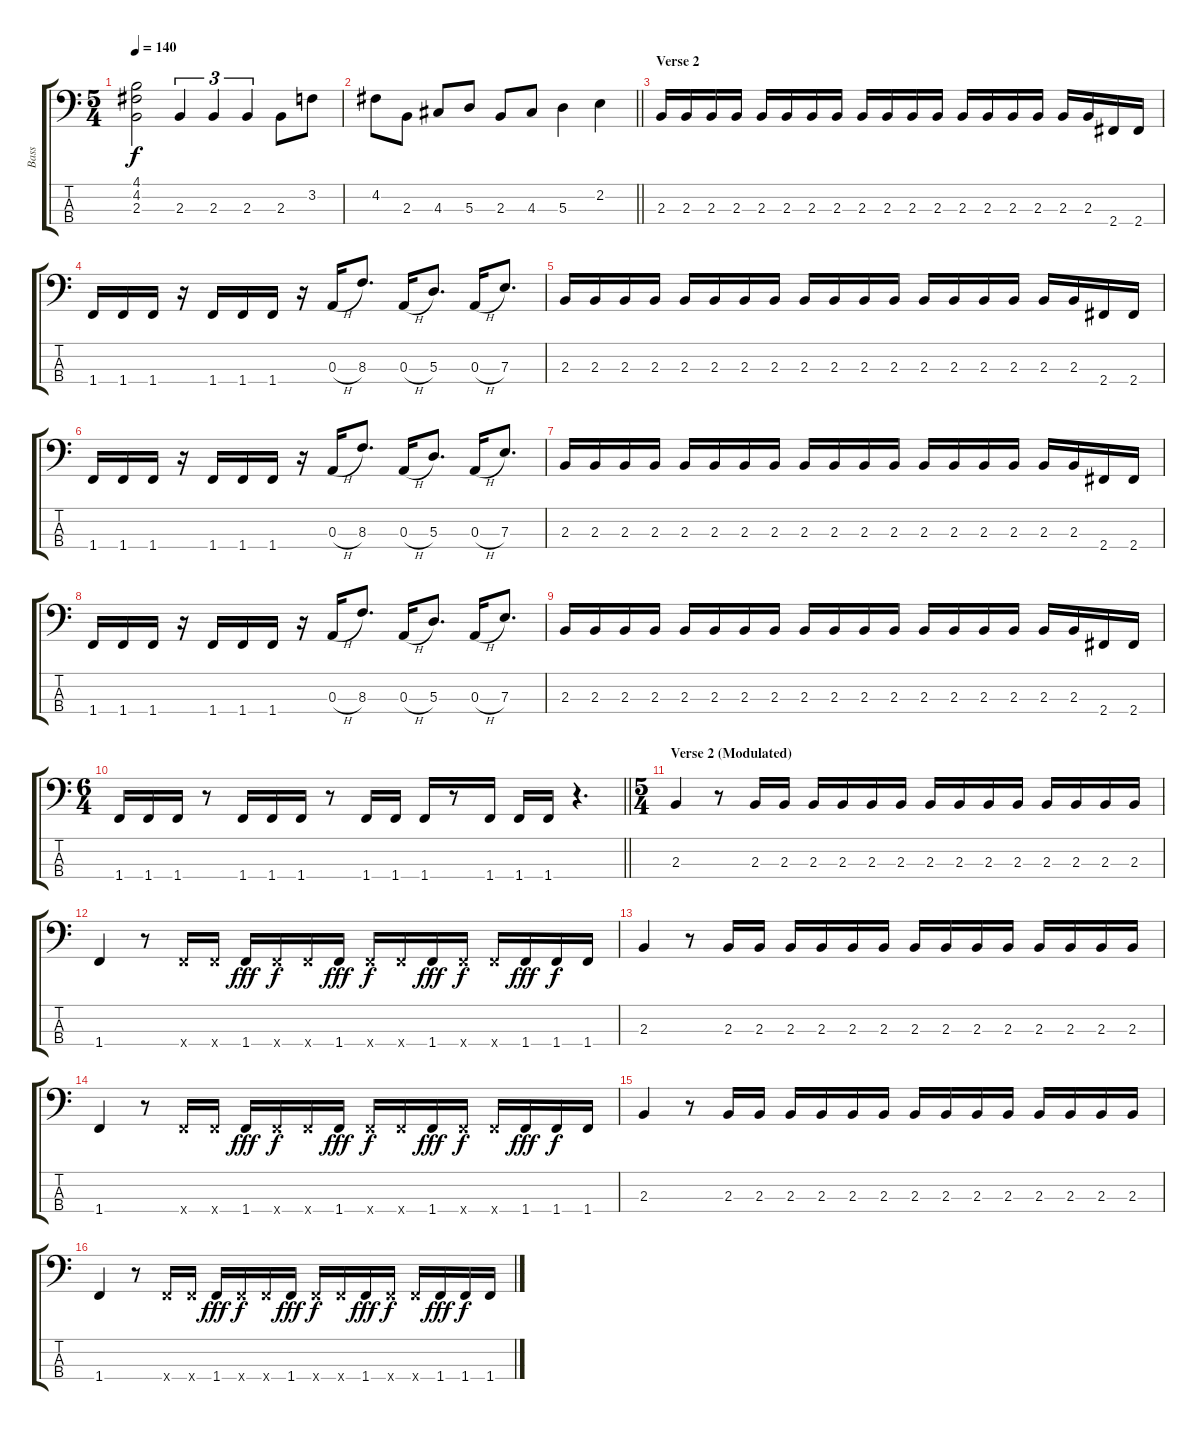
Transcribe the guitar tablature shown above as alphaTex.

\track ("Bass" "Bass") {instrument electricbassfinger}
\staff {score tabs}
\tuning (G2 D2 A1 E1) {hide}
\ts (5 4)
\tempo 140
\clef f4
\ks c
(4.1 4.2 2.3).2{dy f} 2.3.4{tu (3 2)} 2.3.4{tu (3 2)} 2.3.4{tu (3 2)} 2.3.8 3.2.8 |
\barLineRight lightlight
4.2.8 2.3.8 4.3.8 5.3.8 2.3.8 4.3.8 5.3.4 2.2.4 |
\section ("" "Verse 2")
2.3.16 2.3.16 2.3.16 2.3.16 2.3.16 2.3.16 2.3.16 2.3.16 2.3.16 2.3.16 2.3.16 2.3.16 2.3.16 2.3.16 2.3.16 2.3.16 2.3.16 2.3.16 2.4.16 2.4.16 |
1.4.16 1.4.16 1.4.16 r.16 1.4.16 1.4.16 1.4.16 r.16 0.3{h}.16 8.3.8{d} 0.3{h}.16 5.3.8{d} 0.3{h}.16 7.3.8{d} |
2.3.16 2.3.16 2.3.16 2.3.16 2.3.16 2.3.16 2.3.16 2.3.16 2.3.16 2.3.16 2.3.16 2.3.16 2.3.16 2.3.16 2.3.16 2.3.16 2.3.16 2.3.16 2.4.16 2.4.16 |
1.4.16 1.4.16 1.4.16 r.16 1.4.16 1.4.16 1.4.16 r.16 0.3{h}.16 8.3.8{d} 0.3{h}.16 5.3.8{d} 0.3{h}.16 7.3.8{d} |
2.3.16 2.3.16 2.3.16 2.3.16 2.3.16 2.3.16 2.3.16 2.3.16 2.3.16 2.3.16 2.3.16 2.3.16 2.3.16 2.3.16 2.3.16 2.3.16 2.3.16 2.3.16 2.4.16 2.4.16 |
1.4.16 1.4.16 1.4.16 r.16 1.4.16 1.4.16 1.4.16 r.16 0.3{h}.16 8.3.8{d} 0.3{h}.16 5.3.8{d} 0.3{h}.16 7.3.8{d} |
2.3.16 2.3.16 2.3.16 2.3.16 2.3.16 2.3.16 2.3.16 2.3.16 2.3.16 2.3.16 2.3.16 2.3.16 2.3.16 2.3.16 2.3.16 2.3.16 2.3.16 2.3.16 2.4.16 2.4.16 |
\ts (6 4)
\barLineRight lightlight
1.4.16 1.4.16 1.4.16 r.8 1.4.16 1.4.16 1.4.16 r.8 1.4.16 1.4.16 1.4.16 r.8 1.4.16 1.4.16 1.4.16 r.4{d} |
\ts (5 4)
\section ("" "Verse 2 (Modulated)")
2.3.4 r.8 2.3.16 2.3.16 2.3.16 2.3.16 2.3.16 2.3.16 2.3.16 2.3.16 2.3.16 2.3.16 2.3.16 2.3.16 2.3.16 2.3.16 |
1.4.4 r.8 1.4{x}.16 1.4{x}.16 1.4.16{dy fff} 1.4{x}.16{dy f} 1.4{x}.16 1.4.16{dy fff} 1.4{x}.16{dy f} 1.4{x}.16 1.4.16{dy fff} 1.4{x}.16{dy f} 1.4{x}.16 1.4.16{dy fff} 1.4.16{dy f} 1.4.16 |
2.3.4 r.8 2.3.16 2.3.16 2.3.16 2.3.16 2.3.16 2.3.16 2.3.16 2.3.16 2.3.16 2.3.16 2.3.16 2.3.16 2.3.16 2.3.16 |
1.4.4 r.8 1.4{x}.16 1.4{x}.16 1.4.16{dy fff} 1.4{x}.16{dy f} 1.4{x}.16 1.4.16{dy fff} 1.4{x}.16{dy f} 1.4{x}.16 1.4.16{dy fff} 1.4{x}.16{dy f} 1.4{x}.16 1.4.16{dy fff} 1.4.16{dy f} 1.4.16 |
2.3.4 r.8 2.3.16 2.3.16 2.3.16 2.3.16 2.3.16 2.3.16 2.3.16 2.3.16 2.3.16 2.3.16 2.3.16 2.3.16 2.3.16 2.3.16 |
1.4.4 r.8 1.4{x}.16 1.4{x}.16 1.4.16{dy fff} 1.4{x}.16{dy f} 1.4{x}.16 1.4.16{dy fff} 1.4{x}.16{dy f} 1.4{x}.16 1.4.16{dy fff} 1.4{x}.16{dy f} 1.4{x}.16 1.4.16{dy fff} 1.4.16{dy f} 1.4.16
